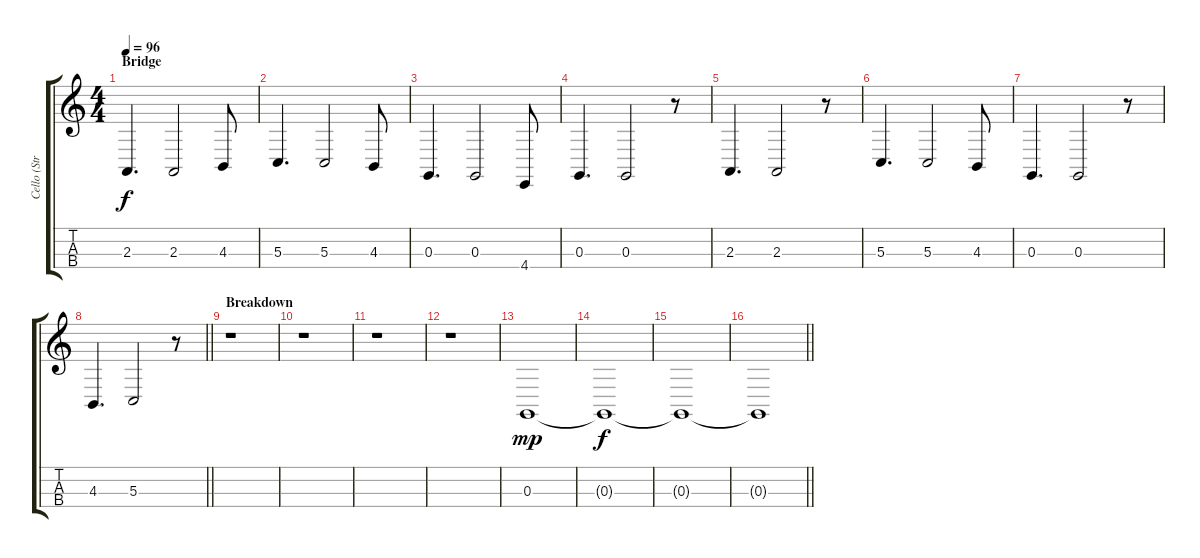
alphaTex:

\track ("Cello (Strings)" "Cello (Str") {instrument stringensemble1}
\staff {score tabs}
\tuning (A3 D3 G2 C2) {hide}
\ts (4 4)
\section ("" "Bridge")
\tempo 96
\clef g2
\ks c
2.3.4{d dy f} 2.3.2 4.3.8 |
5.3.4{d} 5.3.2 4.3.8 |
0.3.4{d} 0.3.2 4.4.8 |
0.3.4{d} 0.3.2 r.8 |
2.3.4{d} 2.3.2 r.8 |
5.3.4{d} 5.3.2 4.3.8 |
0.3.4{d} 0.3.2 r.8 |
\barLineRight lightlight
4.3.4{d} 5.3.2 r.8 |
\section ("" "Breakdown")
r.1 |
r.1 |
r.1 |
r.1 |
0.3.1{dy mp} |
0.3{t}.1{dy f} |
0.3{t}.1 |
\barLineRight lightlight
0.3{t}.1
